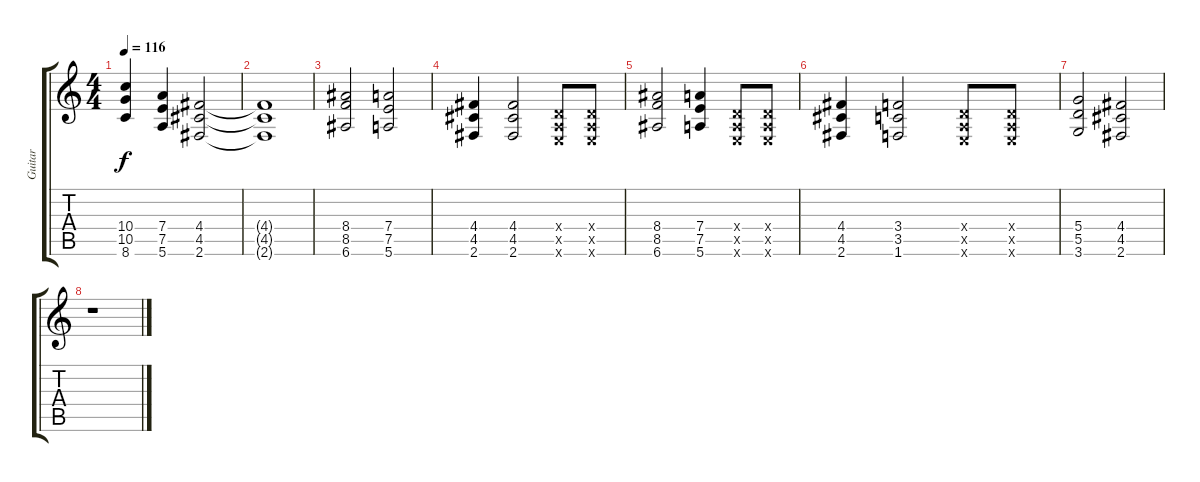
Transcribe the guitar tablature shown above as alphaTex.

\track ("Guitar" "Guitar") {instrument distortionguitar}
\staff {score tabs}
\tuning (E4 B3 G3 D3 A2 E2) {hide}
\ts (4 4)
\tempo 116
\clef g2
\ks c
(10.4 10.5 8.6).4{dy f} (7.4 7.5 5.6).4 (4.4 4.5 2.6).2 |
(4.4{t} 4.5{t} 2.6{t}).1 |
(8.4 8.5 6.6).2 (7.4 7.5 5.6).2 |
(4.4 4.5 2.6).4 (4.4 4.5 2.6).2 (0.4{x} 0.5{x} 0.6{x}).8 (0.4{x} 0.5{x} 0.6{x}).8 |
(8.4 8.5 6.6).2 (7.4 7.5 5.6).4 (0.4{x} 0.5{x} 0.6{x}).8 (0.4{x} 0.5{x} 0.6{x}).8 |
(4.4 4.5 2.6).4 (3.4 3.5 1.6).2 (0.4{x} 0.5{x} 0.6{x}).8 (0.4{x} 0.5{x} 0.6{x}).8 |
(5.4 5.5 3.6).2 (4.4 4.5 2.6).2 |
r.1
